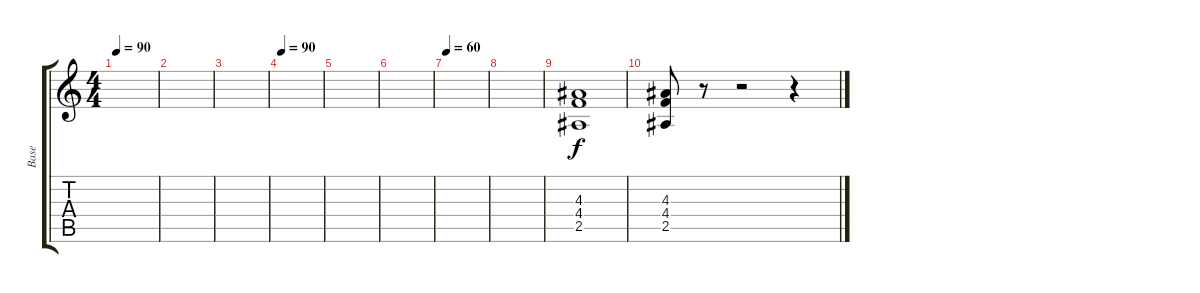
\track ("Base" "Base") {instrument overdrivenguitar}
\staff {score tabs}
\tuning (Eb4 Bb3 Gb3 Db3 Ab2 Eb2) {hide}
\ts (4 4)
\tempo 90
\clef g2
\ks c
|
|
|
\tempo 90
|
|
|
\tempo 60
|
|
(4.3 4.4 2.5).1 |
(4.3 4.4 2.5).8 r.8 r.2 r.4
